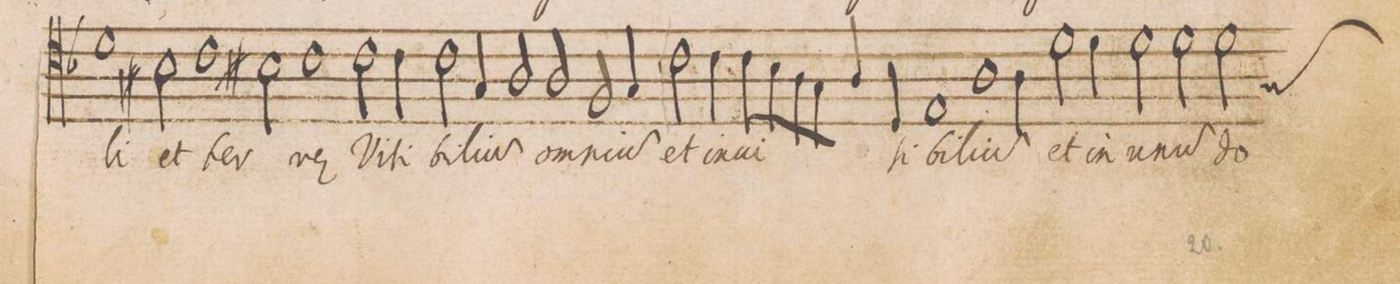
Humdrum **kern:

**kern	**text
*I"ALTUS	*
*clefC4	*
*k[b-]	*
*met(C)	*
*M2/1	*
1d	-li
=9-	=9-
2Bn\	et
1c	ter-
2Bn\	-rae
=10-	=10-
1c	vi-
2c\	-si-
4c\	-bi-
2c\	-li-
=11-	=11-
4G/	-u(m)
2A/	om-
2A/	-ni-
2F/	-u(m)
=12-	=12-
4G/	et
2c\	in-
4c\	-vi-
8c\L	.
8B-y\	.
8A\	.
8G\J	.
4A/	.
4D/	-ſi-
=13-	=13-
1E	-bi-
1A	-li-
=14-	=14-
4A\	-u(m)
2d\	et
4d\	in
2d\	u-
2d\	-nu(m)
=15-	=15-
*custos:G	*
2d\	do-
*-	*-
